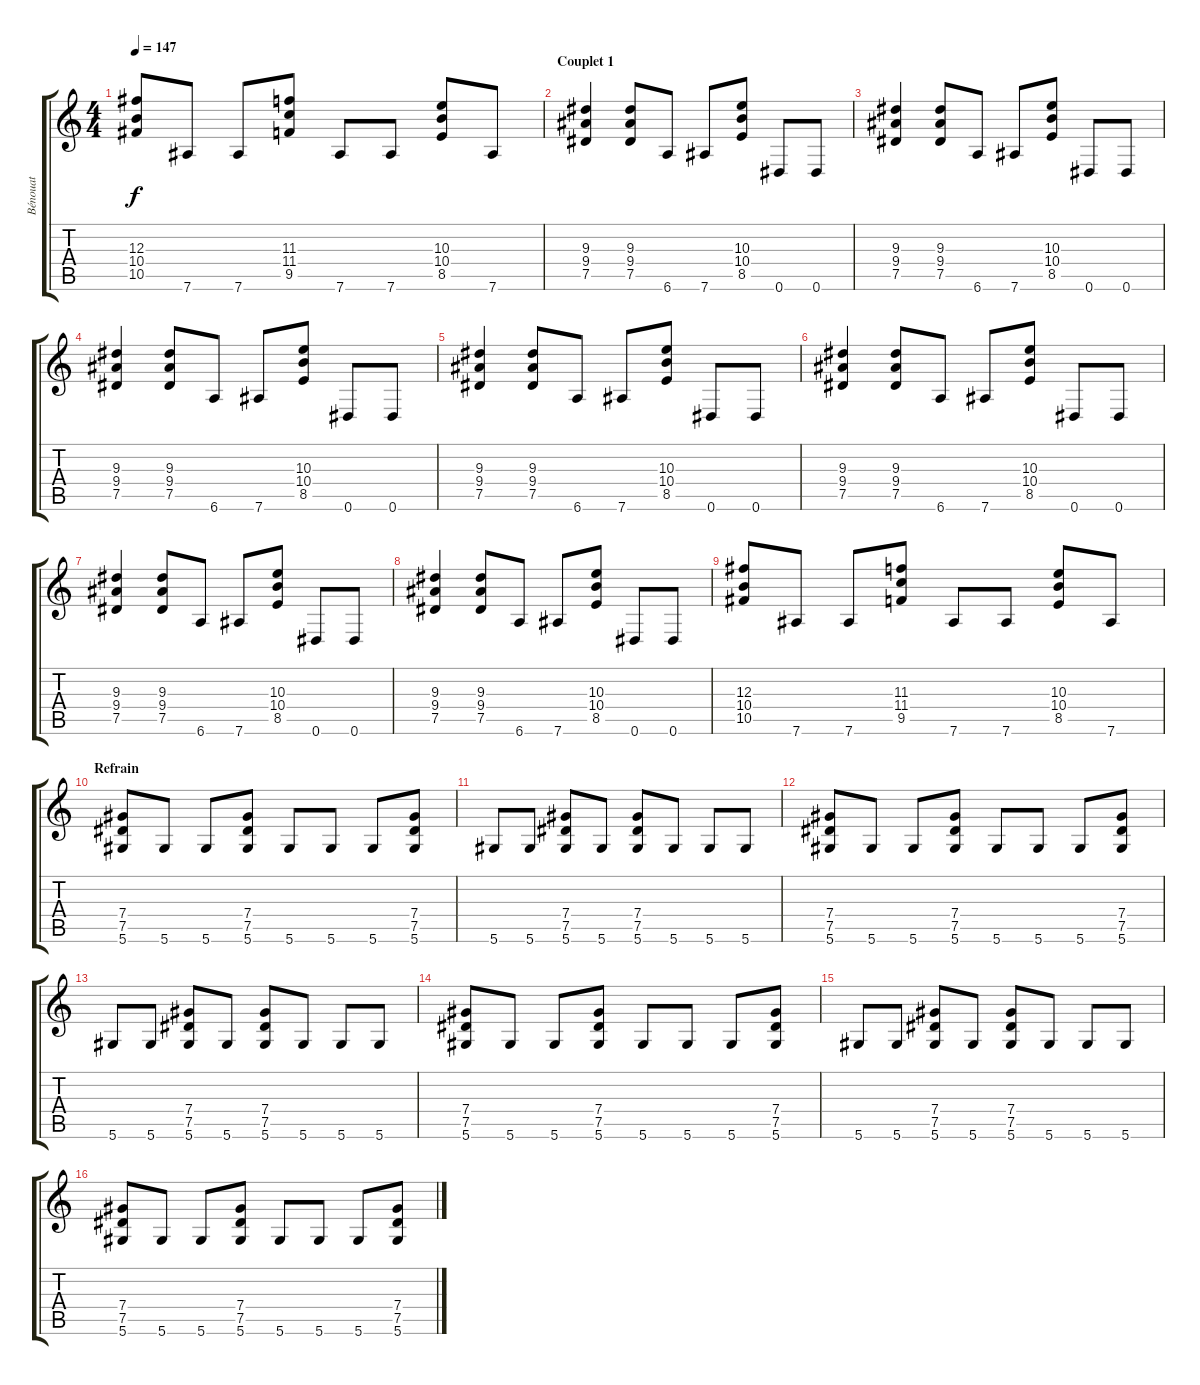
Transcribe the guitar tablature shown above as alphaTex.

\track ("Bénouat" "Bénouat") {instrument overdrivenguitar}
\staff {score tabs}
\tuning (Eb4 Bb3 Gb3 Db3 Ab2 Eb2) {hide}
\ts (4 4)
\tempo 147
\clef g2
\ks c
(12.3 10.4 10.5).8{dy f} 7.6.8 7.6.8 (11.3 11.4 9.5).8 7.6.8 7.6.8 (10.3 10.4 8.5).8 7.6.8 |
\section ("" "Couplet 1")
(9.3 9.4 7.5).4 (9.3 9.4 7.5).8 6.6.8 7.6.8 (10.3 10.4 8.5).8 0.6.8 0.6.8 |
(9.3 9.4 7.5).4 (9.3 9.4 7.5).8 6.6.8 7.6.8 (10.3 10.4 8.5).8 0.6.8 0.6.8 |
(9.3 9.4 7.5).4 (9.3 9.4 7.5).8 6.6.8 7.6.8 (10.3 10.4 8.5).8 0.6.8 0.6.8 |
(9.3 9.4 7.5).4 (9.3 9.4 7.5).8 6.6.8 7.6.8 (10.3 10.4 8.5).8 0.6.8 0.6.8 |
(9.3 9.4 7.5).4 (9.3 9.4 7.5).8 6.6.8 7.6.8 (10.3 10.4 8.5).8 0.6.8 0.6.8 |
(9.3 9.4 7.5).4 (9.3 9.4 7.5).8 6.6.8 7.6.8 (10.3 10.4 8.5).8 0.6.8 0.6.8 |
(9.3 9.4 7.5).4 (9.3 9.4 7.5).8 6.6.8 7.6.8 (10.3 10.4 8.5).8 0.6.8 0.6.8 |
(12.3 10.4 10.5).8 7.6.8 7.6.8 (11.3 11.4 9.5).8 7.6.8 7.6.8 (10.3 10.4 8.5).8 7.6.8 |
\section ("" "Refrain")
(7.4 7.5 5.6).8 5.6.8 5.6.8 (7.4 7.5 5.6).8 5.6.8 5.6.8 5.6.8 (7.4 7.5 5.6).8 |
5.6.8 5.6.8 (7.4 7.5 5.6).8 5.6.8 (7.4 7.5 5.6).8 5.6.8 5.6.8 5.6.8 |
(7.4 7.5 5.6).8 5.6.8 5.6.8 (7.4 7.5 5.6).8 5.6.8 5.6.8 5.6.8 (7.4 7.5 5.6).8 |
5.6.8 5.6.8 (7.4 7.5 5.6).8 5.6.8 (7.4 7.5 5.6).8 5.6.8 5.6.8 5.6.8 |
(7.4 7.5 5.6).8 5.6.8 5.6.8 (7.4 7.5 5.6).8 5.6.8 5.6.8 5.6.8 (7.4 7.5 5.6).8 |
5.6.8 5.6.8 (7.4 7.5 5.6).8 5.6.8 (7.4 7.5 5.6).8 5.6.8 5.6.8 5.6.8 |
(7.4 7.5 5.6).8 5.6.8 5.6.8 (7.4 7.5 5.6).8 5.6.8 5.6.8 5.6.8 (7.4 7.5 5.6).8
